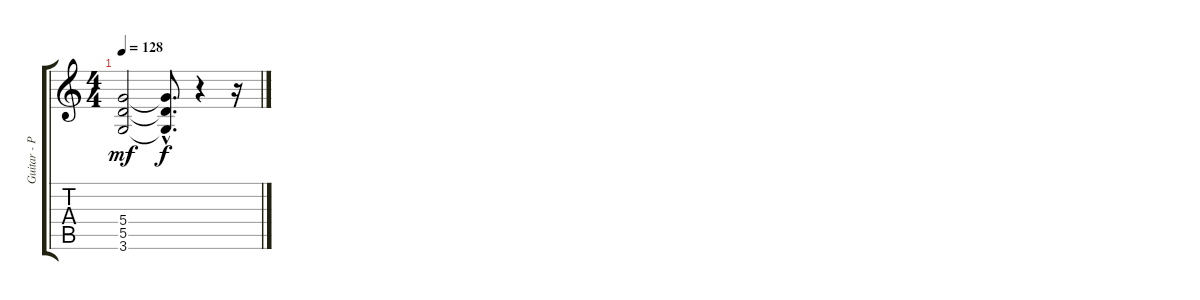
\track ("Guitar - Patrick Riley" "Guitar - P") {instrument distortionguitar}
\staff {score tabs}
\tuning (E4 B3 G3 D3 A2 E2) {hide}
\ts (4 4)
\tempo 128
\clef g2
\ks c
(5.4 5.5 3.6).2{dy mf} (5.4{hac t} 5.5{hac t} 3.6{hac t}).8{d dy f} r.4 r.16
